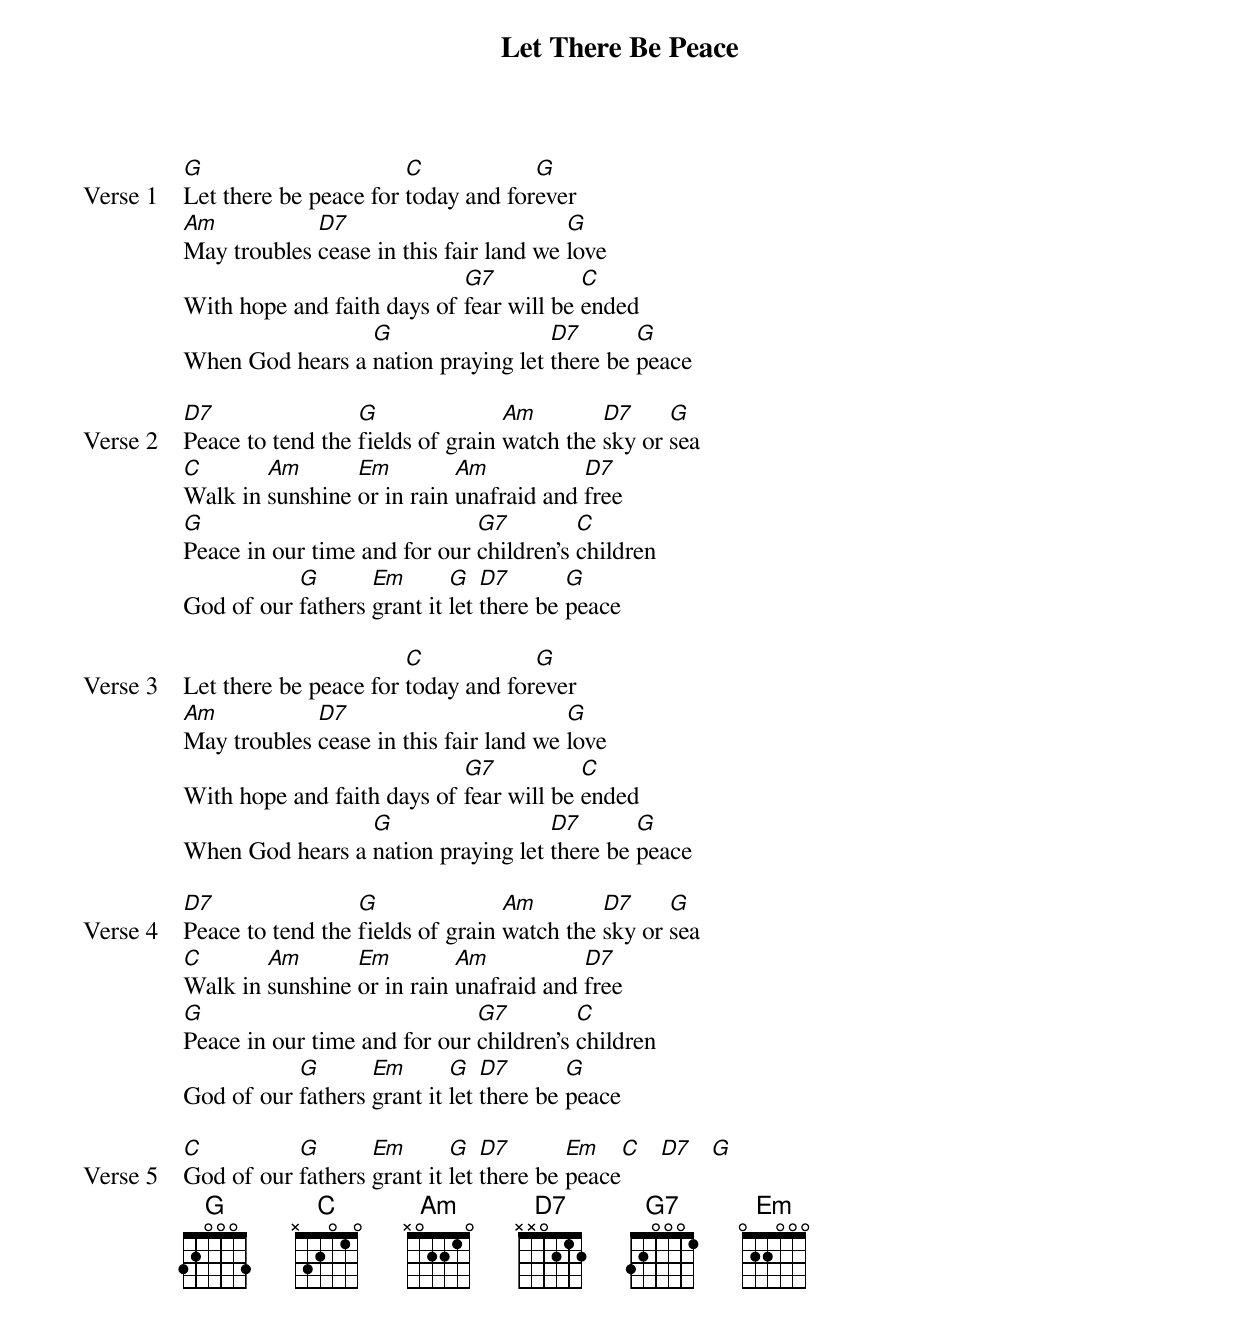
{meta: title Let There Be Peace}
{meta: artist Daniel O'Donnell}
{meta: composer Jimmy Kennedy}

{start_of_verse: Verse 1}
[G]Let there be peace for [C]today and for[G]ever
[Am]May troubles [D7]cease in this fair land we [G]love
With hope and faith days of [G7]fear will be [C]ended
When God hears a [G]nation praying let [D7]there be [G]peace
{end_of_verse}

{start_of_verse: Verse 2}
[D7]Peace to tend the [G]fields of grain [Am]watch the [D7]sky or [G]sea
[C]Walk in [Am]sunshine [Em]or in rain [Am]unafraid and [D7]free
[G]Peace in our time and for our [G7]children's [C]children
God of our [G]fathers [Em]grant it [G]let [D7]there be [G]peace
{end_of_verse}

{start_of_verse: Verse 3}
Let there be peace for [C]today and for[G]ever
[Am]May troubles [D7]cease in this fair land we [G]love
With hope and faith days of [G7]fear will be [C]ended
When God hears a [G]nation praying let [D7]there be [G]peace
{end_of_verse}

{start_of_verse: Verse 4}
[D7]Peace to tend the [G]fields of grain [Am]watch the [D7]sky or [G]sea
[C]Walk in [Am]sunshine [Em]or in rain [Am]unafraid and [D7]free
[G]Peace in our time and for our [G7]children's [C]children
God of our [G]fathers [Em]grant it [G]let [D7]there be [G]peace
{end_of_verse}

{start_of_verse: Verse 5}
[C]God of our [G]fathers [Em]grant it [G]let [D7]there be [Em]peace[C]   [D7]   [G]
{end_of_verse}
